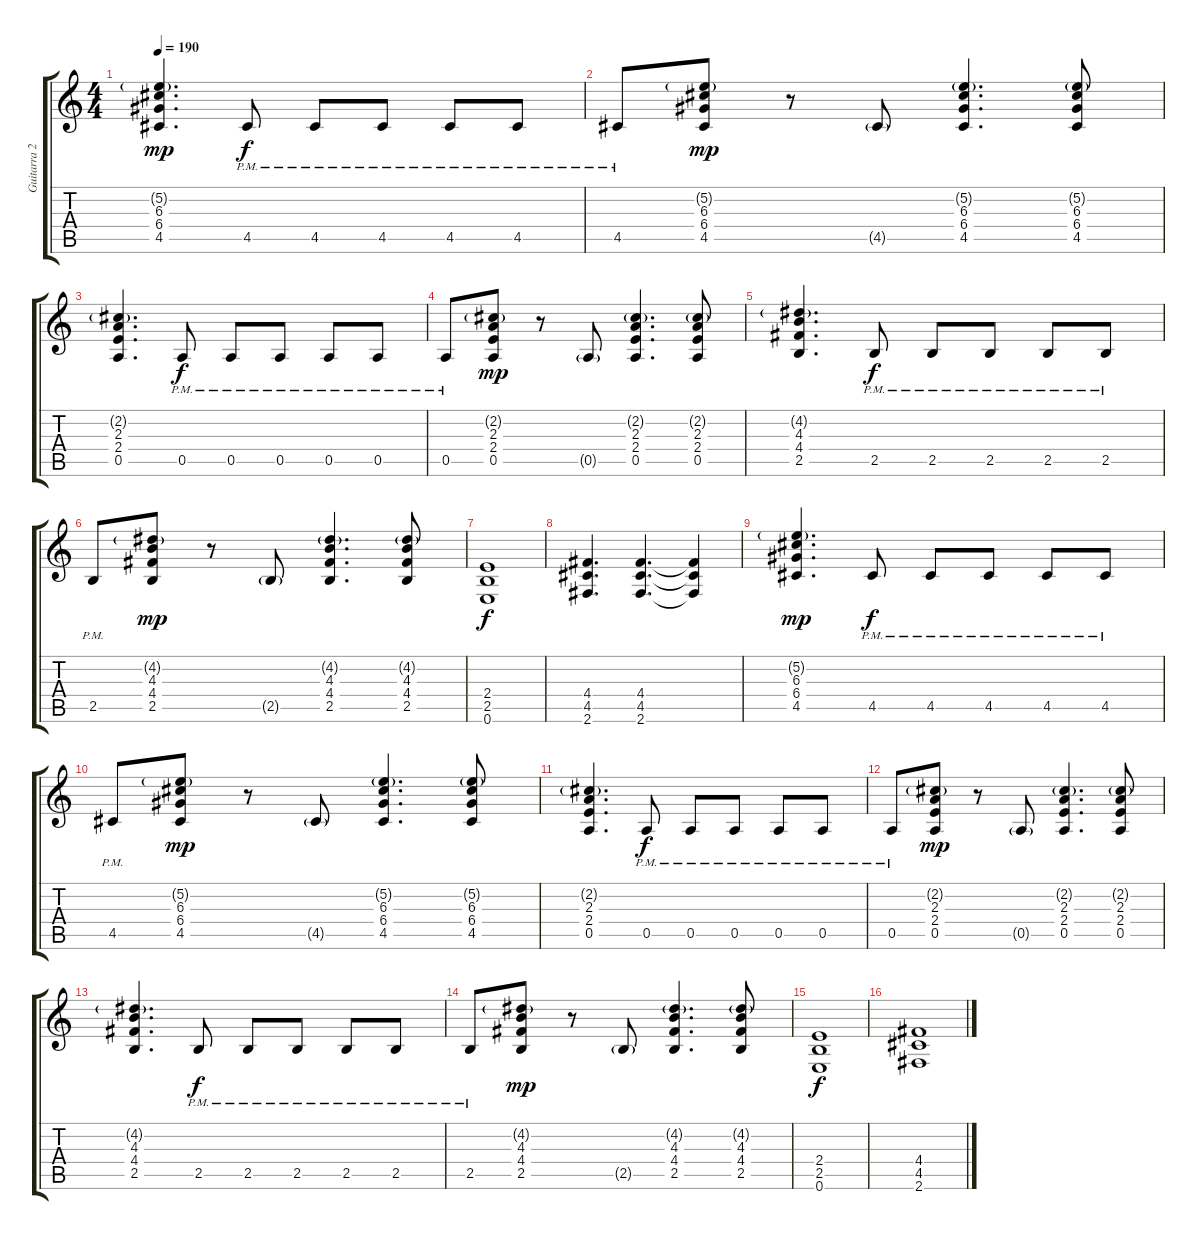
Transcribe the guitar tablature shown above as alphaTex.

\track ("Guitarra 2" "Guitarra 2") {instrument overdrivenguitar}
\staff {score tabs}
\tuning (E4 B3 G3 D3 A2 E2) {hide}
\ts (4 4)
\tempo 190
\clef g2
\ks c
(5.2{g} 6.3 6.4 4.5).4{d dy mp} 4.5{pm}.8{dy f} 4.5{pm}.8 4.5{pm}.8 4.5{pm}.8 4.5{pm}.8 |
4.5{pm}.8 (5.2{g} 6.3 6.4 4.5).8{dy mp} r.8 4.5{g}.8 (5.2{g} 6.3 6.4 4.5).4{d} (5.2{g} 6.3 6.4 4.5).8 |
(2.2{g} 2.3 2.4 0.5).4{d} 0.5{pm}.8{dy f} 0.5{pm}.8 0.5{pm}.8 0.5{pm}.8 0.5{pm}.8 |
0.5{pm}.8 (2.2{g} 2.3 2.4 0.5).8{dy mp} r.8 0.5{g}.8 (2.2{g} 2.3 2.4 0.5).4{d} (2.2{g} 2.3 2.4 0.5).8 |
(4.2{g} 4.3 4.4 2.5).4{d} 2.5{pm}.8{dy f} 2.5{pm}.8 2.5{pm}.8 2.5{pm}.8 2.5{pm}.8 |
2.5{pm}.8 (4.2{g} 4.3 4.4 2.5).8{dy mp} r.8 2.5{g}.8 (4.2{g} 4.3 4.4 2.5).4{d} (4.2{g} 4.3 4.4 2.5).8 |
(2.4 2.5 0.6).1{dy f} |
(4.4 4.5 2.6).4{d} (4.4 4.5 2.6).4{d} (4.4{t} 4.5{t} 2.6{t}).4 |
(5.2{g} 6.3 6.4 4.5).4{d dy mp} 4.5{pm}.8{dy f} 4.5{pm}.8 4.5{pm}.8 4.5{pm}.8 4.5{pm}.8 |
4.5{pm}.8 (5.2{g} 6.3 6.4 4.5).8{dy mp} r.8 4.5{g}.8 (5.2{g} 6.3 6.4 4.5).4{d} (5.2{g} 6.3 6.4 4.5).8 |
(2.2{g} 2.3 2.4 0.5).4{d} 0.5{pm}.8{dy f} 0.5{pm}.8 0.5{pm}.8 0.5{pm}.8 0.5{pm}.8 |
0.5{pm}.8 (2.2{g} 2.3 2.4 0.5).8{dy mp} r.8 0.5{g}.8 (2.2{g} 2.3 2.4 0.5).4{d} (2.2{g} 2.3 2.4 0.5).8 |
(4.2{g} 4.3 4.4 2.5).4{d} 2.5{pm}.8{dy f} 2.5{pm}.8 2.5{pm}.8 2.5{pm}.8 2.5{pm}.8 |
2.5{pm}.8 (4.2{g} 4.3 4.4 2.5).8{dy mp} r.8 2.5{g}.8 (4.2{g} 4.3 4.4 2.5).4{d} (4.2{g} 4.3 4.4 2.5).8 |
(2.4 2.5 0.6).1{dy f} |
(4.4 4.5 2.6).1
